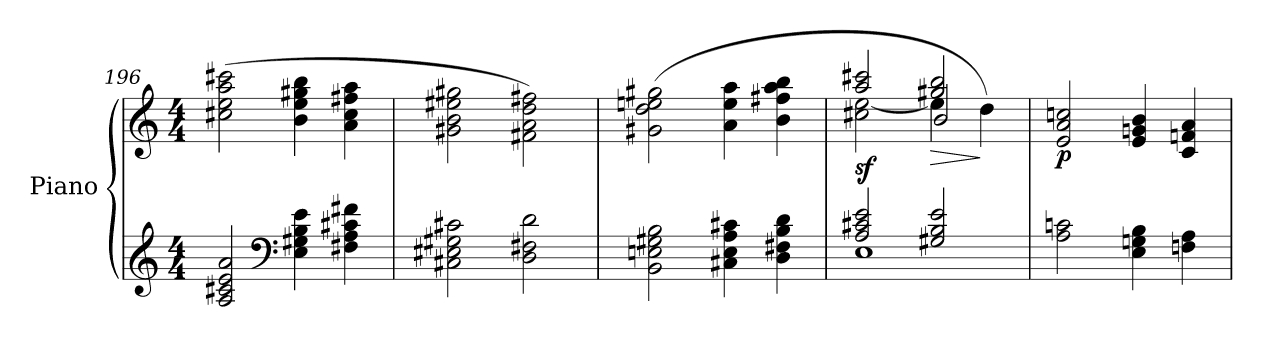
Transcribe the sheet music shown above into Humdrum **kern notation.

**kern	**kern	**dynam
*part1	*part1	*part1
*staff2	*staff1	*staff1/2
*I"Piano	*	*
*I'Pno	*	*
*clefG2	*clefG2	*
*k[]	*k[]	*
*M4/4	*M4/4	*
=196	=196	=196
!	!	!LO:DY:b
2A/ 2c#X/ 2e/ 2a/	(2cc#X\ 2ee\ 2aa\ 2ccc#X\	other-dynamics
*clefF4	*	*
4E\ 4G#X\ 4B\ 4e\	4b\ 4ee\ 4gg#X\ 4bb\	.
4F#X\ 4A\ 4c#X\ 4f#X\	4a\ 4cc#\ 4ff#X\ 4aa\	.
=197	=197	=197
2C#X\ 2E#X\ 2G#X\ 2c#X\	2g#X\ 2b\ 2ee#X\ 2gg#X\	.
2D\ 2F#X\ 2d\	2f#X\ 2a\ 2dd\ 2ff#X\)	.
!!LO:LB:g=z
=198	=198	=198
!	!	!LO:DY:b
2BB\ 2En\ 2G#X\ 2B\	(2g#X\ 2dd\ 2een\ 2gg#X\	other-dynamics
4C#X\ 4E\ 4A\ 4c#X\	4a\ 4ee\ 4aa\	.
4D\ 4F#X\ 4B\ 4d\	4b\ 4ff#X\ 4aa\ 4bb\	.
=199	=199	=199
*^	*^	*
*	*	*	*^	*
!	!	!	!	!	!LO:DY:b
2A/ 2c#X/ 2e/	1E	2aa/ 2ccc#X/	2cc#X\ [2ee\	2ryy	sf
!	!	!	!	!	!LO:HP:b
2G#X/ 2B/ 2e/	.	2gg#X/ 2bb/	4ee\]	2b/	>
.	.	.	4dd\)	.	]
*v	*v	*	*	*	*
*	*	*v	*v	*
=200	=200	=200	=200
!	!	!	!LO:DY:b
*	*v	*v	*
2A\ 2cn\	2e/ 2a/ 2ccn/	p
4E\ 4Gn\ 4B\	4e/ 4gn/ 4b/	.
4Fn\ 4A\	4c/ 4fn/ 4a/	.
=	=	=
*-	*-	*-
